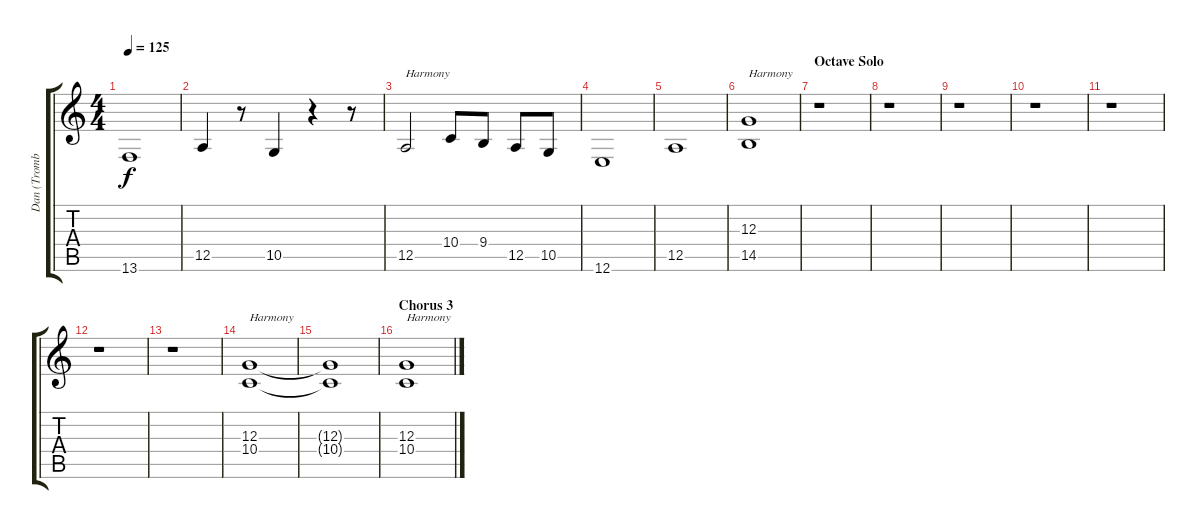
\track ("Dan (Trombone)" "Dan (Tromb") {instrument trombone}
\staff {score tabs}
\tuning (E4 B3 G3 D3 A2 E2) {hide}
\ts (4 4)
\tempo 125
\clef g2
\ks c
13.6.1{dy f} |
12.5.4 r.8 10.5.4 r.4 r.8 |
12.5.2{txt "Harmony"} 10.4.8 9.4.8 12.5.8 10.5.8 |
12.6.1 |
12.5.1 |
(12.3 14.5).1{txt "Harmony"} |
\section ("" "Octave Solo")
r.1 |
r.1 |
r.1 |
r.1 |
r.1 |
r.1 |
r.1{volume 9} |
(12.3 10.4).1{txt "Harmony" volume 15} |
(12.3{t} 10.4{t}).1 |
\section ("" "Chorus 3")
(12.3 10.4).1{txt "Harmony"}
